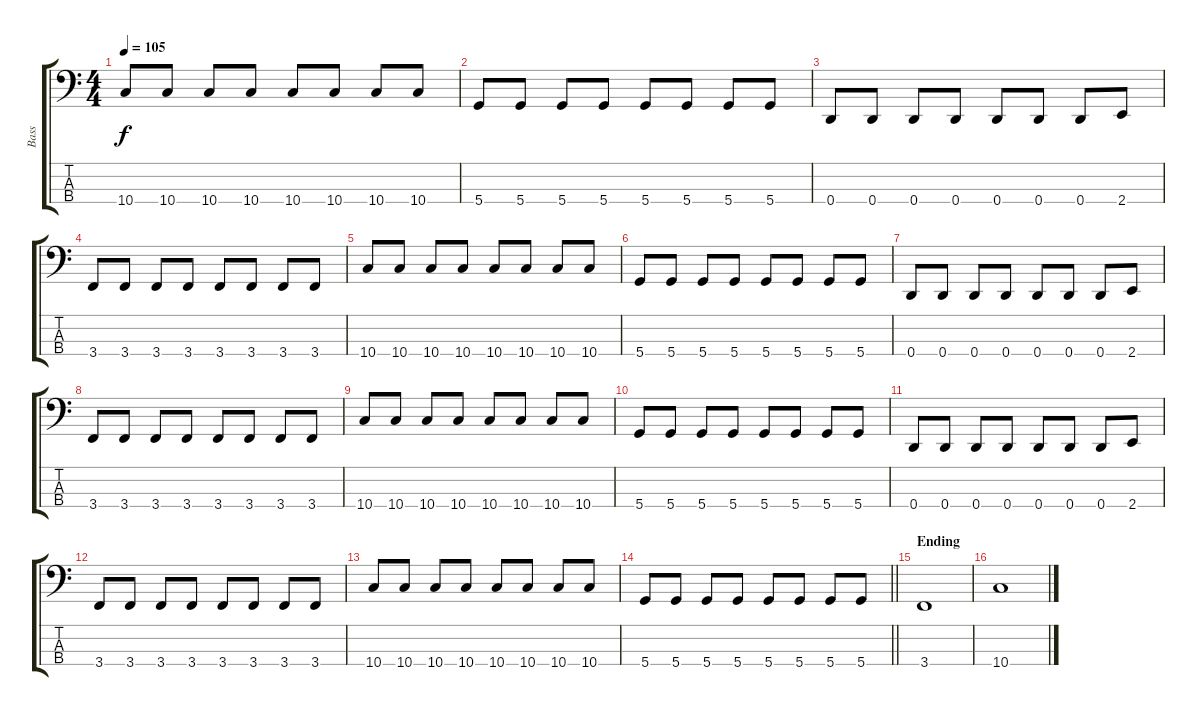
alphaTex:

\track ("Bass" "Bass") {instrument electricbassfinger}
\staff {score tabs}
\tuning (G2 D2 A1 D1) {hide}
\ts (4 4)
\tempo 105
\clef f4
\ks c
10.4.8{dy f} 10.4.8 10.4.8 10.4.8 10.4.8 10.4.8 10.4.8 10.4.8 |
5.4.8 5.4.8 5.4.8 5.4.8 5.4.8 5.4.8 5.4.8 5.4.8 |
0.4.8 0.4.8 0.4.8 0.4.8 0.4.8 0.4.8 0.4.8 2.4.8 |
3.4.8 3.4.8 3.4.8 3.4.8 3.4.8 3.4.8 3.4.8 3.4.8 |
10.4.8 10.4.8 10.4.8 10.4.8 10.4.8 10.4.8 10.4.8 10.4.8 |
5.4.8 5.4.8 5.4.8 5.4.8 5.4.8 5.4.8 5.4.8 5.4.8 |
0.4.8 0.4.8 0.4.8 0.4.8 0.4.8 0.4.8 0.4.8 2.4.8 |
3.4.8 3.4.8 3.4.8 3.4.8 3.4.8 3.4.8 3.4.8 3.4.8 |
10.4.8 10.4.8 10.4.8 10.4.8 10.4.8 10.4.8 10.4.8 10.4.8 |
5.4.8 5.4.8 5.4.8 5.4.8 5.4.8 5.4.8 5.4.8 5.4.8 |
0.4.8 0.4.8 0.4.8 0.4.8 0.4.8 0.4.8 0.4.8 2.4.8 |
3.4.8 3.4.8 3.4.8 3.4.8 3.4.8 3.4.8 3.4.8 3.4.8 |
10.4.8 10.4.8 10.4.8 10.4.8 10.4.8 10.4.8 10.4.8 10.4.8 |
\barLineRight lightlight
5.4.8 5.4.8 5.4.8 5.4.8 5.4.8 5.4.8 5.4.8 5.4.8 |
\section ("" "Ending")
3.4.1 |
10.4.1
